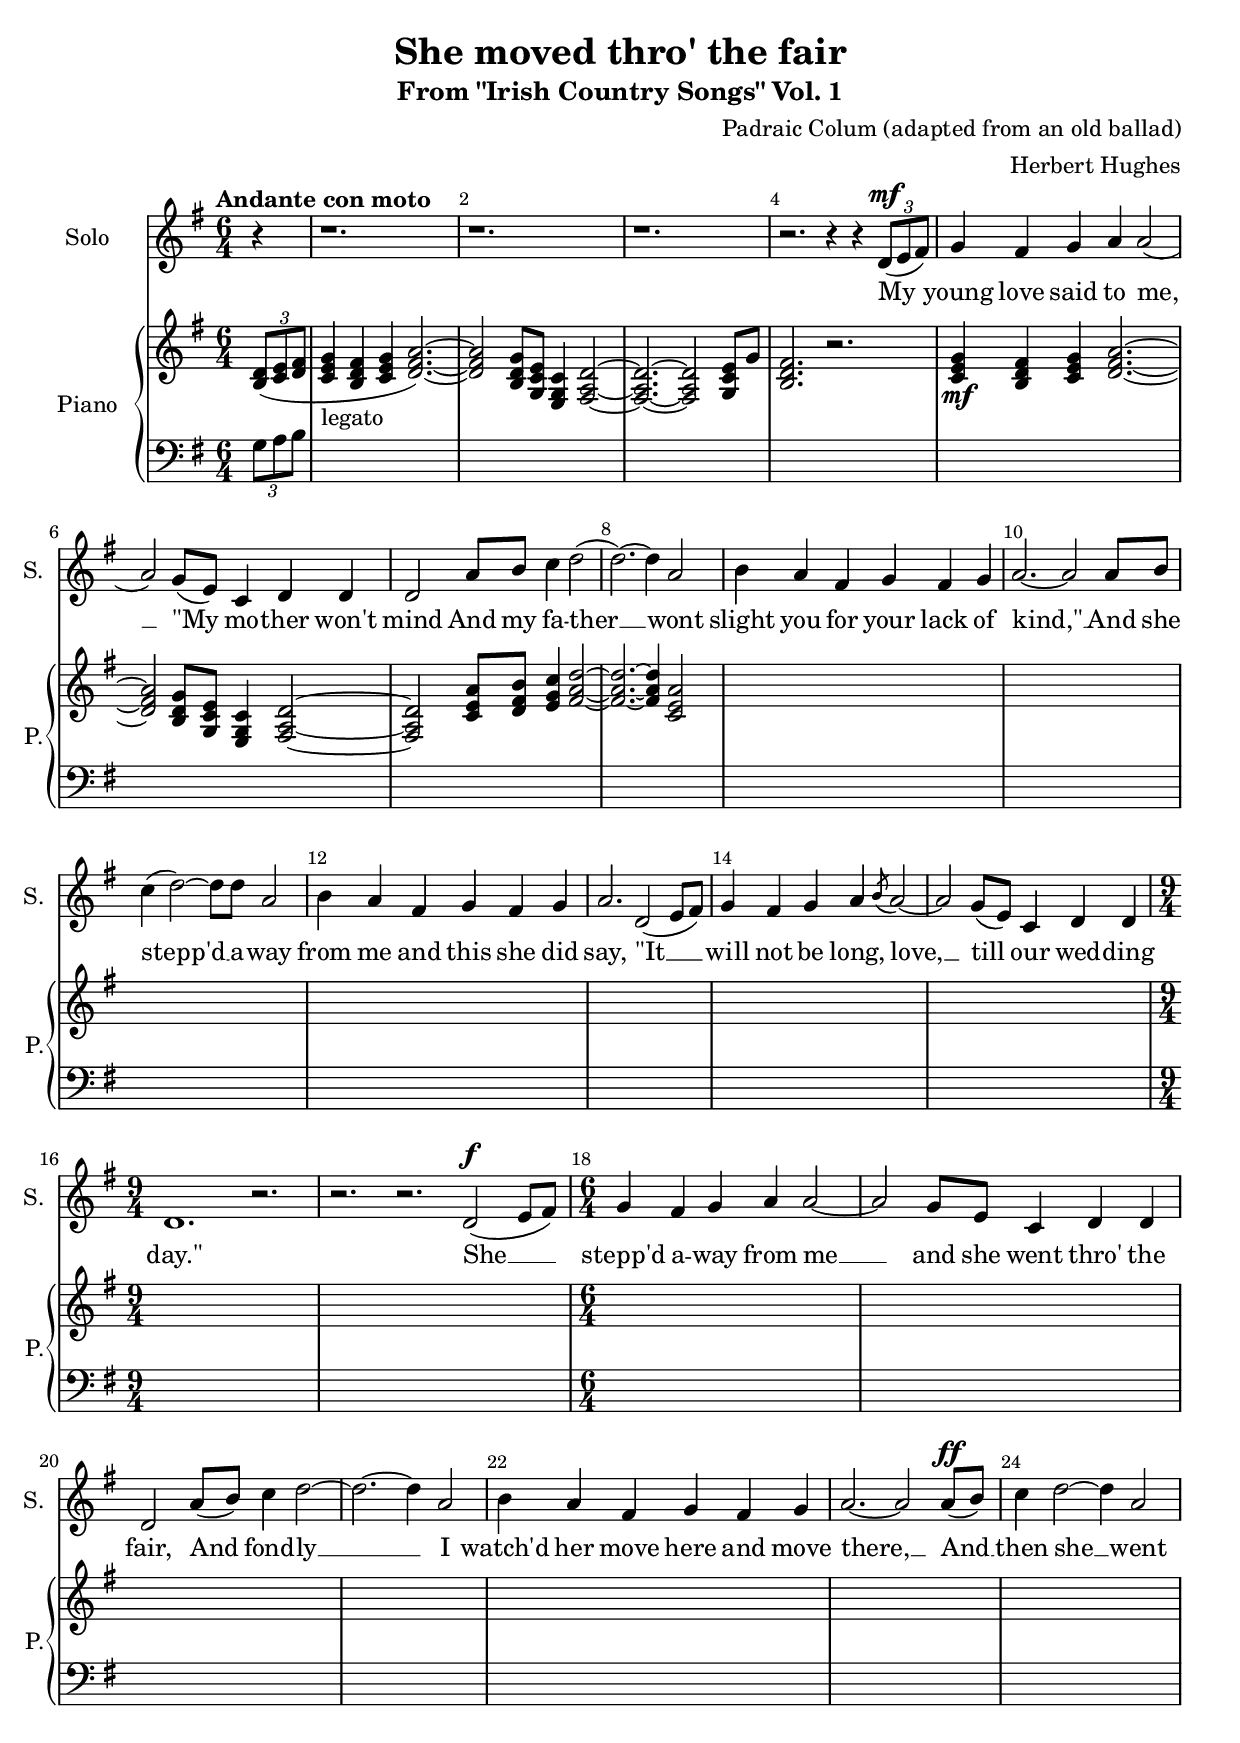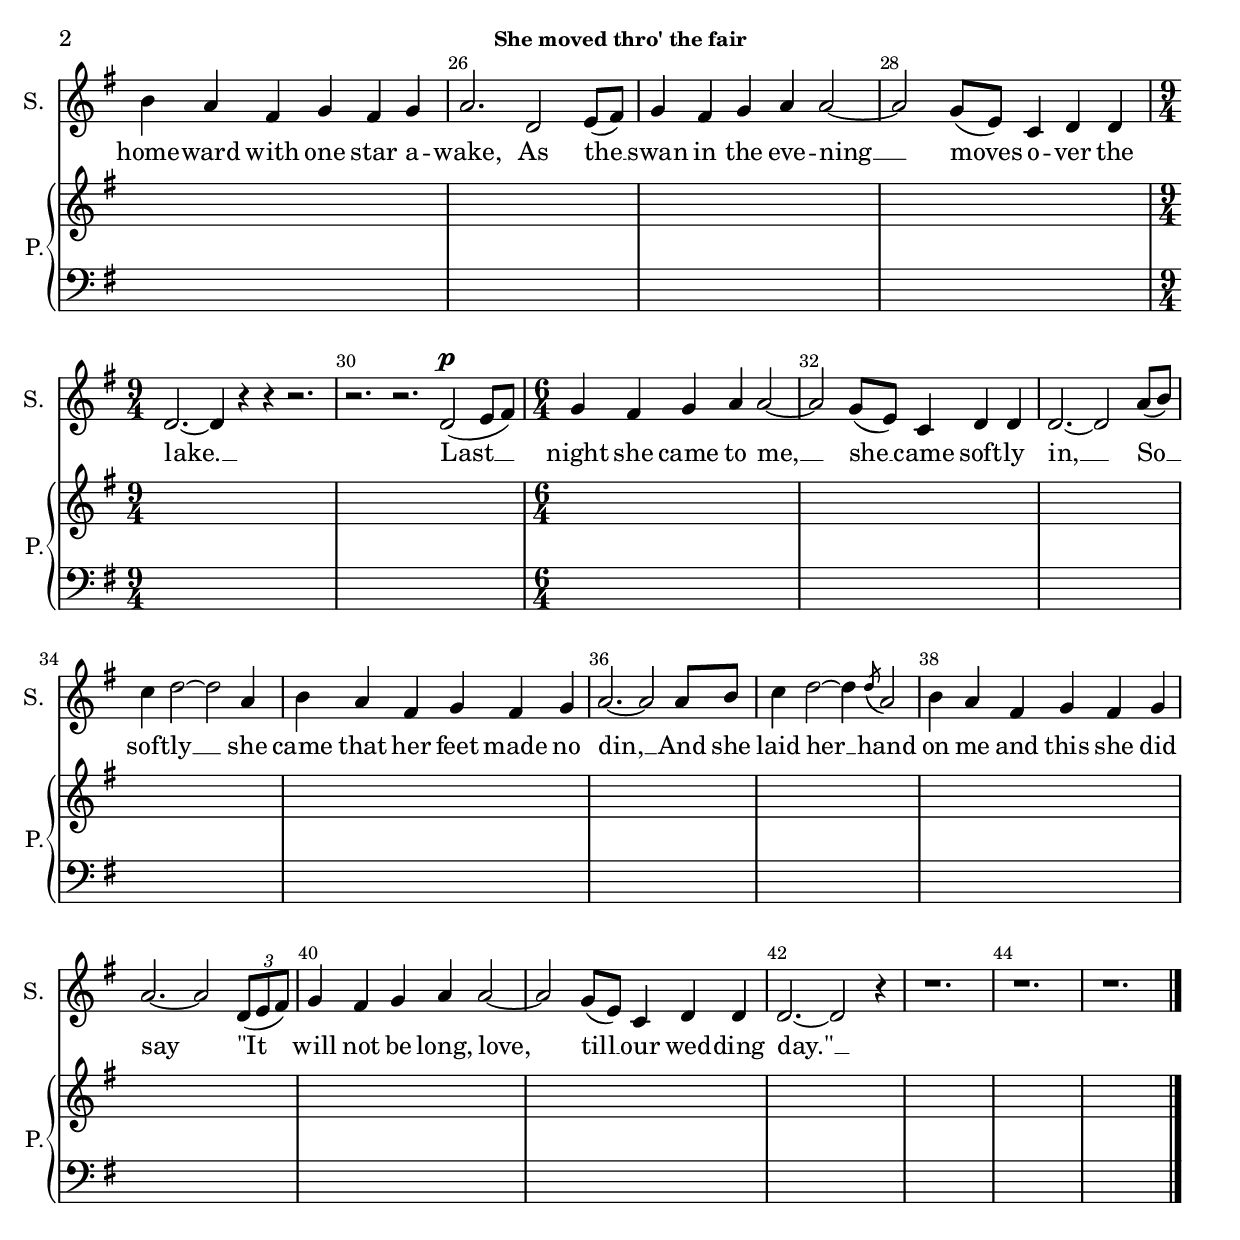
\version "2.18.2"
\language "english"

% first, define a variable to hold the formatted date:
date = #(strftime "%d-%m-%Y" (localtime (current-time)))

%% additional definitions required by the score:
otherdynamics = #(make-dynamic-script "other-dynamics")

\header {
    encodingdate = \date
    title = "She moved thro' the fair"
    subtitle = "From \"Irish Country Songs\" Vol. 1"
    composer = "Padraic Colum (adapted from an old ballad)"
    arranger = "Herbert Hughes"
}

\paper {
        oddHeaderMarkup = \markup {
            \fill-line
            {
              \on-the-fly #not-first-page \fromproperty #'page:page-number-string
%% left
              \on-the-fly #not-first-page \fontsize #-1 \bold \fromproperty #'header:title
%% center
              ""
%% right
             }
        }

        evenHeaderMarkup = \oddHeaderMarkup
}


global = {
  \key e \minor
  \numericTimeSignature
  \time 6/4
  \tempo "Andante con moto"
  \autoBeamOn

  \override Score.BarNumber.break-visibility = #end-of-line-invisible
  % Permit first bar number to be printed
  \bar ""
  \set Score.barNumberVisibility = #(every-nth-bar-number-visible 2)

  \partial 4 s4 |
  s1. * 15 |

  \time 9/4

  s1. s2. | s1. s2.

  \time 6/4

  s1. * 11 |

\time 9/4

s1. s2. | s1. s2. |

\time 6/4

s1. * 15 |

\bar "|."
}


soloMusic = \relative f' {
  r4 | r1. | r1. | r1. | \barNumberCheck #4
  r2. r4 r4 \tuplet 3/2 {d8^\mf( e fs)} |
  g4 fs g a a2( |
  a2) g8( e) c4 d d |
  d2 a'8 b c4 d2( |
  d2.)~ d4 a2 |
  b4 a fs g fs g |
  a2.~ a2 a8 b |
  c4( d2)~ d8 d a2 |
  b4 a fs g fs g |
  a2. d,2( e8 fs) |
  g4 fs g a \acciaccatura b8 a2~ |
  a2 g8( e8) c4 d d |
  d1. r2. |
  r2. r2. d2^\f( e8 fs) |
  g4 fs g a a2~ |
  a g8 e c4 d d |
  d2 a'8( b) c4 d2~ |
  d2.~ d4 a2 |
  b4 a fs g fs g |
  a2.~ a2 a8^\ff( b) |
  c4 d2~ d4 a2 |
  b4 a fs g fs g | \barNumberCheck #26
  a2. d,2 e8( fs) |
  g4 fs g a a2~ |
  a g8( e) c4 d d |
  d2.~ d4 r4 r r2. |
  r2. r2. d2^\p( e8 fs) |
  g4 fs g a a2~ |
  a g8( e) c4 d d |
  d2.~ d2 a'8( b) |
  c4 d2~ d a4 |
  b a fs g fs g |
  a2.~ a2 a8 b |
  c4 d2~ d4 \acciaccatura d8 a2 |
  b4 a fs g fs g |
  a2.~ a2 \tuplet 3/2 { d,8( e fs) } |
  g4 fs g a a2~ |
  a2 g8( e) c4 d d |
  d2.~ d2 r4 | r1. | r | r

}

soloWords = \lyricmode {

My young love said to me, __ "\"My" mo -- ther won't mind And my fa --
ther __ __ wont slight you for your lack of "kind,\"" __ And she
stepp'd __ a -- way from me and this she did say, "\"It" __ will not be
long, love, __ till our wed -- ding "day.\""

She __ stepp'd a -- way from me __ and she went thro' the fair,
And fond -- ly __ __ I watch'd her move here and move there, __ And __
then she __ went home -- ward with one star a -- wake, As the __ swan
in the eve -- ning __ moves o -- ver the lake. __ Last __ night she
came to me, __ she __ came soft -- ly in, __ So __ soft -- ly __ she
came that her feet made no din, __ And she laid her __ hand on me and
this she did say "\"It" will not be long, love, till __ our
wed -- ding "day.\"" __

}

rightHand = \relative f' {
 \tuplet 3/2 { <d b>8( <e c> <fs d> } |
 <g e c>4_"legato" <fs d b> <g e c> <a fs d>2.~) |
 <a fs d>2 <g d b>8 <e c g> <c g e>4 <d a fs>2~ |
 <d a fs>2.~ <d a fs>2 <e c g>8 g |
 <fs d b>2. r2. |
 <g e c>4_\mf <fs d b> <g e c> <a fs d>2.~ |
 <a fs d>2 <g d b>8 <e c g> <c g e>4 <d a fs>2~ |
 <d a fs> <a' e c>8 <b fs d> <c g e>4 <d a fs>2~ |
 <d a fs>2.~ <d a fs>4 <a e c>2 |
}

leftHand = \relative f {
  \tuplet 3/2 { g8 a b } |
}

\score {
 <<
    \new ChoirStaff <<
      \new Staff = "solo" <<
        \clef treble
        \set Staff.instrumentName = "Solo"
        \set Staff.shortInstrumentName = "S."
        \new Voice = "solo" {
          << \global \soloMusic >>
        }
      >>
      \new Lyrics = "solo"

      \context Lyrics = "solo" \lyricsto "solo" \soloWords
    >>
    \new PianoStaff {
      \set PianoStaff.instrumentName = "Piano"
      \set PianoStaff.shortInstrumentName = "P."
      <<
        \context Staff = "rightHand" {
          <<
            \accidentalStyle voice
            \clef treble
            \set Staff.printPartCombineTexts = ##f
            \new Voice = "rightHand" {
              << \global \rightHand >>
            }
          >>
        }
        \context Staff = "leftHand" {
          <<
          \accidentalStyle voice
          \clef bass
          \set Staff.printPartCombineTexts = ##f
          \new Voice = "leftHand" {
            << \global \leftHand >>
          }
        >>
        }
      >>
    }
 >>
}
